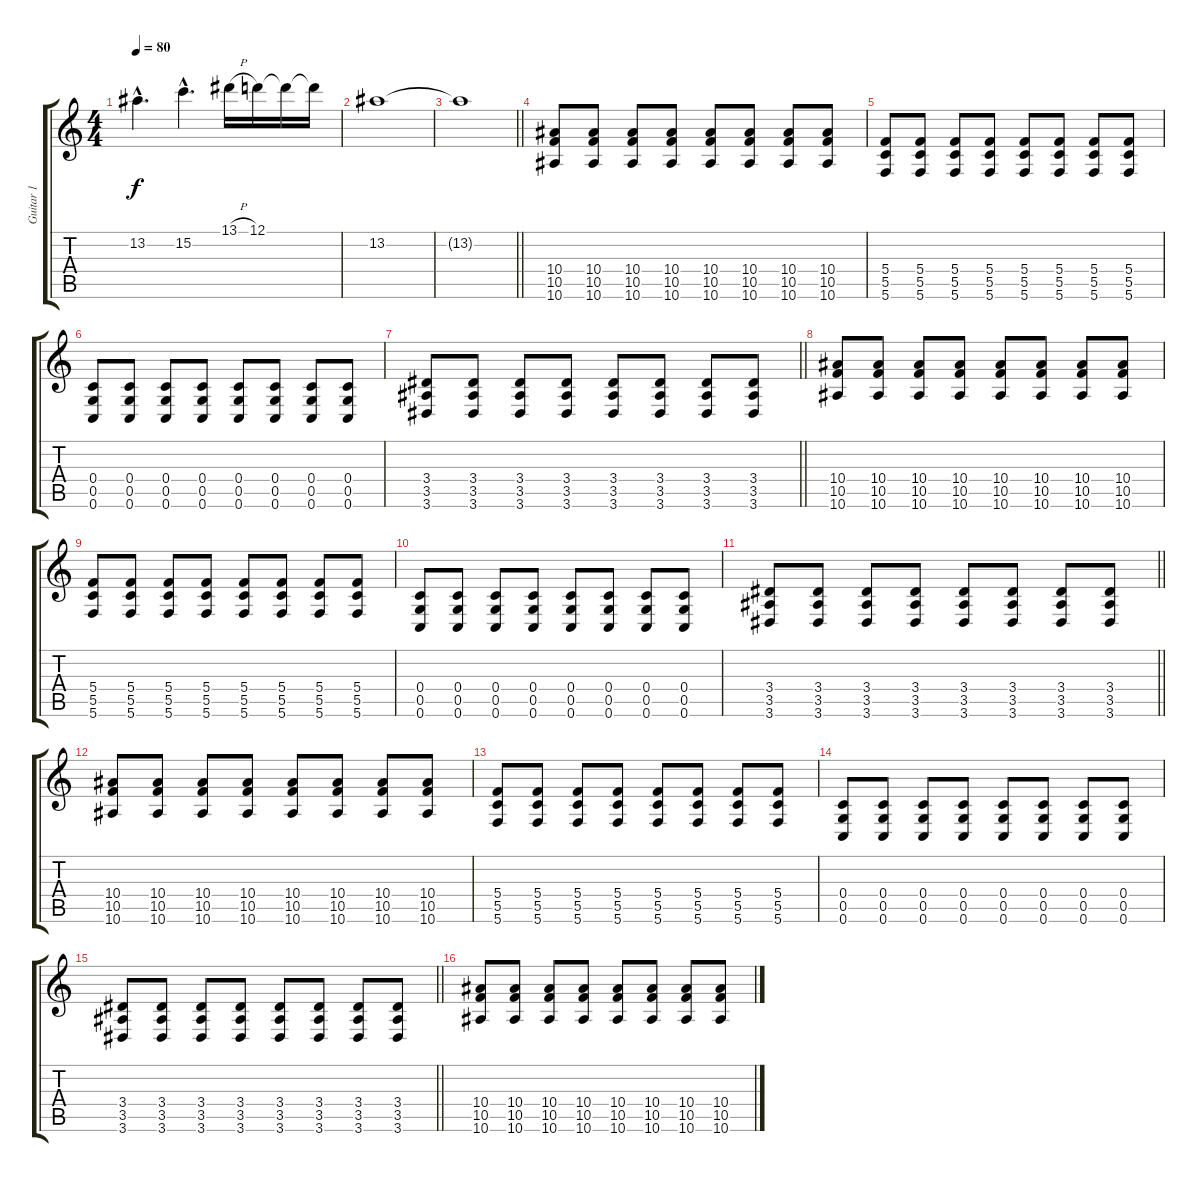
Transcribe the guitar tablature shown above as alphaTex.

\track ("Guitar 1" "Guitar 1") {instrument acousticguitarsteel}
\staff {score tabs}
\tuning (D4 A3 F3 C3 G2 C2) {hide}
\ts (4 4)
\tempo 80
\clef g2
\ks c
13.2{hac}.4{d dy f} 15.2{hac}.4{d} 13.1{h}.16 12.1.16 12.1{t}.16 12.1{t}.16 |
13.2.1 |
\barLineRight lightlight
13.2{t}.1 |
(10.4 10.5 10.6).8{volume 13 balance 1 instrument distortionguitar} (10.4 10.5 10.6).8 (10.4 10.5 10.6).8 (10.4 10.5 10.6).8 (10.4 10.5 10.6).8 (10.4 10.5 10.6).8 (10.4 10.5 10.6).8 (10.4 10.5 10.6).8 |
(5.4 5.5 5.6).8 (5.4 5.5 5.6).8 (5.4 5.5 5.6).8 (5.4 5.5 5.6).8 (5.4 5.5 5.6).8 (5.4 5.5 5.6).8 (5.4 5.5 5.6).8 (5.4 5.5 5.6).8 |
(0.4 0.5 0.6).8 (0.4 0.5 0.6).8 (0.4 0.5 0.6).8 (0.4 0.5 0.6).8 (0.4 0.5 0.6).8 (0.4 0.5 0.6).8 (0.4 0.5 0.6).8 (0.4 0.5 0.6).8 |
\barLineRight lightlight
(3.4 3.5 3.6).8 (3.4 3.5 3.6).8 (3.4 3.5 3.6).8 (3.4 3.5 3.6).8 (3.4 3.5 3.6).8 (3.4 3.5 3.6).8 (3.4 3.5 3.6).8 (3.4 3.5 3.6).8 |
(10.4 10.5 10.6).8 (10.4 10.5 10.6).8 (10.4 10.5 10.6).8 (10.4 10.5 10.6).8 (10.4 10.5 10.6).8 (10.4 10.5 10.6).8 (10.4 10.5 10.6).8 (10.4 10.5 10.6).8 |
(5.4 5.5 5.6).8 (5.4 5.5 5.6).8 (5.4 5.5 5.6).8 (5.4 5.5 5.6).8 (5.4 5.5 5.6).8 (5.4 5.5 5.6).8 (5.4 5.5 5.6).8 (5.4 5.5 5.6).8 |
(0.4 0.5 0.6).8 (0.4 0.5 0.6).8 (0.4 0.5 0.6).8 (0.4 0.5 0.6).8 (0.4 0.5 0.6).8 (0.4 0.5 0.6).8 (0.4 0.5 0.6).8 (0.4 0.5 0.6).8 |
\barLineRight lightlight
(3.4 3.5 3.6).8 (3.4 3.5 3.6).8 (3.4 3.5 3.6).8 (3.4 3.5 3.6).8 (3.4 3.5 3.6).8 (3.4 3.5 3.6).8 (3.4 3.5 3.6).8 (3.4 3.5 3.6).8 |
(10.4 10.5 10.6).8 (10.4 10.5 10.6).8 (10.4 10.5 10.6).8 (10.4 10.5 10.6).8 (10.4 10.5 10.6).8 (10.4 10.5 10.6).8 (10.4 10.5 10.6).8 (10.4 10.5 10.6).8 |
(5.4 5.5 5.6).8 (5.4 5.5 5.6).8 (5.4 5.5 5.6).8 (5.4 5.5 5.6).8 (5.4 5.5 5.6).8 (5.4 5.5 5.6).8 (5.4 5.5 5.6).8 (5.4 5.5 5.6).8 |
(0.4 0.5 0.6).8 (0.4 0.5 0.6).8 (0.4 0.5 0.6).8 (0.4 0.5 0.6).8 (0.4 0.5 0.6).8 (0.4 0.5 0.6).8 (0.4 0.5 0.6).8 (0.4 0.5 0.6).8 |
\barLineRight lightlight
(3.4 3.5 3.6).8 (3.4 3.5 3.6).8 (3.4 3.5 3.6).8 (3.4 3.5 3.6).8 (3.4 3.5 3.6).8 (3.4 3.5 3.6).8 (3.4 3.5 3.6).8 (3.4 3.5 3.6).8 |
(10.4 10.5 10.6).8 (10.4 10.5 10.6).8 (10.4 10.5 10.6).8 (10.4 10.5 10.6).8 (10.4 10.5 10.6).8 (10.4 10.5 10.6).8 (10.4 10.5 10.6).8 (10.4 10.5 10.6).8
